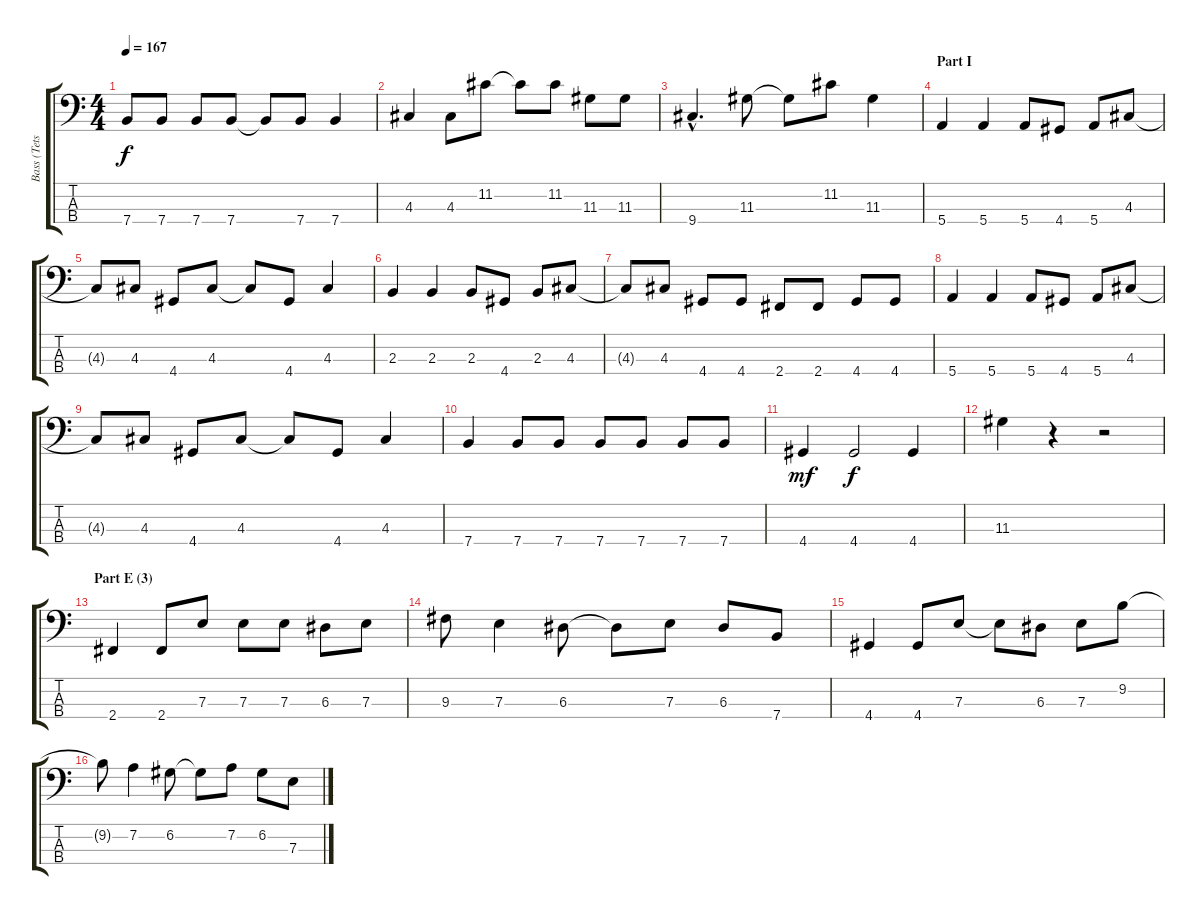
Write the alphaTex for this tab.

\track ("Bass (Tetsu)" "Bass (Tets") {instrument electricbasspick}
\staff {score tabs}
\tuning (G2 D2 A1 E1) {hide}
\ts (4 4)
\tempo 167
\clef f4
\ks c
7.4.8{dy f} 7.4.8 7.4.8 7.4.8 7.4{t}.8 7.4.8 7.4.4 |
4.3.4 4.3.8 11.2.8 11.2{t}.8 11.2.8 11.3.8 11.3.8 |
9.4{hac}.4{d} 11.3.8 11.3{t}.8 11.2.8 11.3.4 |
\section ("" "Part I")
5.4.4 5.4.4 5.4.8 4.4.8 5.4.8 4.3.8 |
4.3{t}.8 4.3.8 4.4.8 4.3.8 4.3{t}.8 4.4.8 4.3.4 |
2.3.4 2.3.4 2.3.8 4.4.8 2.3.8 4.3.8 |
4.3{t}.8 4.3.8 4.4.8 4.4.8 2.4.8 2.4.8 4.4.8 4.4.8 |
5.4.4 5.4.4 5.4.8 4.4.8 5.4.8 4.3.8 |
4.3{t}.8 4.3.8 4.4.8 4.3.8 4.3{t}.8 4.4.8 4.3.4 |
7.4.4 7.4.8 7.4.8 7.4.8 7.4.8 7.4.8 7.4.8 |
4.4.4{dy mf} 4.4.2{dy f} 4.4.4 |
11.3.4 r.4 r.2 |
\section ("" "Part E (3)")
2.4.4 2.4.8 7.3.8 7.3.8 7.3.8 6.3.8 7.3.8 |
9.3.8 7.3.4 6.3.8 6.3{t}.8 7.3.8 6.3.8 7.4.8 |
4.4.4 4.4.8 7.3.8 7.3{t}.8 6.3.8 7.3.8 9.2.8 |
9.2{t}.8 7.2.4 6.2.8 6.2{t}.8 7.2.8 6.2.8 7.3.8
